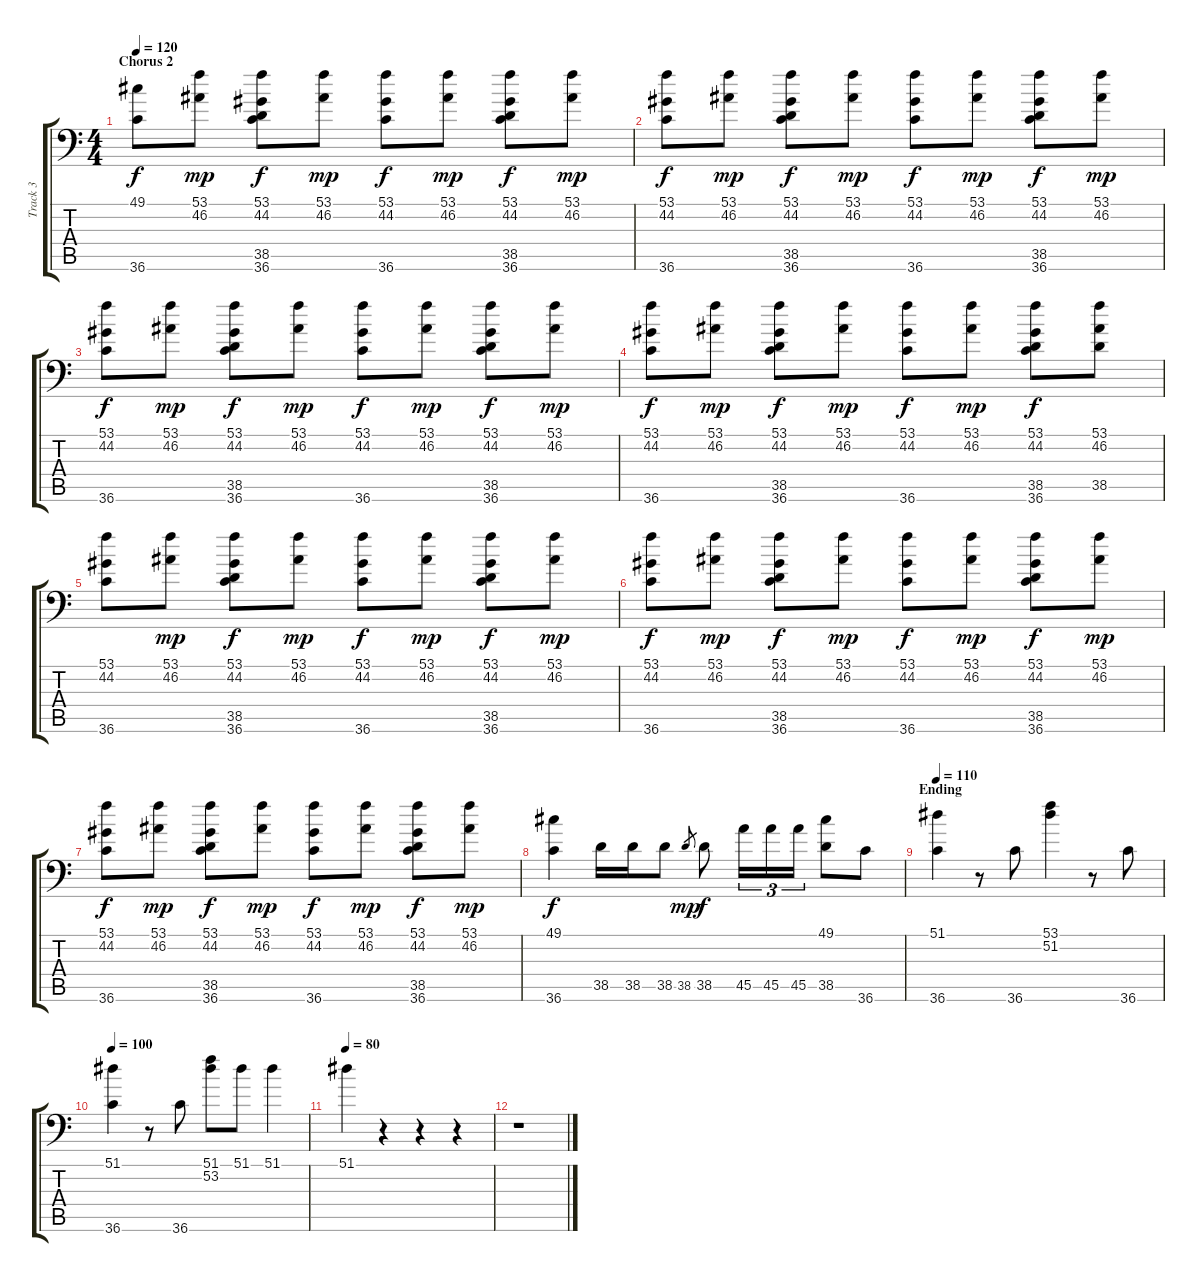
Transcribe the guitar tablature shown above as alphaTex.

\track ("Track 3" "Track 3") {instrument acousticgrandpiano}
\staff {score tabs}
\tuning (C-1 C-1 C-1 C-1 C-1 C-1) {hide}
\ts (4 4)
\section ("" "Chorus 2")
\tempo 120
\clef f4
\ks c
(49.1 36.6).8{dy f} (53.1 46.2).8{dy mp} (53.1 44.2 38.5 36.6).8{dy f} (53.1 46.2).8{dy mp} (53.1 44.2 36.6).8{dy f} (53.1 46.2).8{dy mp} (53.1 44.2 38.5 36.6).8{dy f} (53.1 46.2).8{dy mp} |
(53.1 44.2 36.6).8{dy f} (53.1 46.2).8{dy mp} (53.1 44.2 38.5 36.6).8{dy f} (53.1 46.2).8{dy mp} (53.1 44.2 36.6).8{dy f} (53.1 46.2).8{dy mp} (53.1 44.2 38.5 36.6).8{dy f} (53.1 46.2).8{dy mp} |
(53.1 44.2 36.6).8{dy f} (53.1 46.2).8{dy mp} (53.1 44.2 38.5 36.6).8{dy f} (53.1 46.2).8{dy mp} (53.1 44.2 36.6).8{dy f} (53.1 46.2).8{dy mp} (53.1 44.2 38.5 36.6).8{dy f} (53.1 46.2).8{dy mp} |
(53.1 44.2 36.6).8{dy f} (53.1 46.2).8{dy mp} (53.1 44.2 38.5 36.6).8{dy f} (53.1 46.2).8{dy mp} (53.1 44.2 36.6).8{dy f} (53.1 46.2).8{dy mp} (53.1 44.2 38.5 36.6).8{dy f} (53.1 46.2 38.5).8 |
(53.1 44.2 36.6).8 (53.1 46.2).8{dy mp} (53.1 44.2 38.5 36.6).8{dy f} (53.1 46.2).8{dy mp} (53.1 44.2 36.6).8{dy f} (53.1 46.2).8{dy mp} (53.1 44.2 38.5 36.6).8{dy f} (53.1 46.2).8{dy mp} |
(53.1 44.2 36.6).8{dy f} (53.1 46.2).8{dy mp} (53.1 44.2 38.5 36.6).8{dy f} (53.1 46.2).8{dy mp} (53.1 44.2 36.6).8{dy f} (53.1 46.2).8{dy mp} (53.1 44.2 38.5 36.6).8{dy f} (53.1 46.2).8{dy mp} |
(53.1 44.2 36.6).8{dy f} (53.1 46.2).8{dy mp} (53.1 44.2 38.5 36.6).8{dy f} (53.1 46.2).8{dy mp} (53.1 44.2 36.6).8{dy f} (53.1 46.2).8{dy mp} (53.1 44.2 38.5 36.6).8{dy f} (53.1 46.2).8{dy mp} |
(49.1 36.6).4{dy f} 38.5.16 38.5.16 38.5.8 38.5.8{gr dy mp} 38.5.8{dy f} 45.5.16{tu (3 2)} 45.5.16{tu (3 2)} 45.5.16{tu (3 2)} (49.1 38.5).8 36.6.8 |
\section ("" "Ending")
\tempo 110
(51.1 36.6).4 r.8 36.6.8 (53.1 51.2).4 r.8 36.6.8 |
\tempo 100
(51.1 36.6).4 r.8 36.6.8 (51.1 53.2).8 51.1.8 51.1.4 |
\tempo 80
51.1.4 r.4 r.4 r.4 |
r.1
